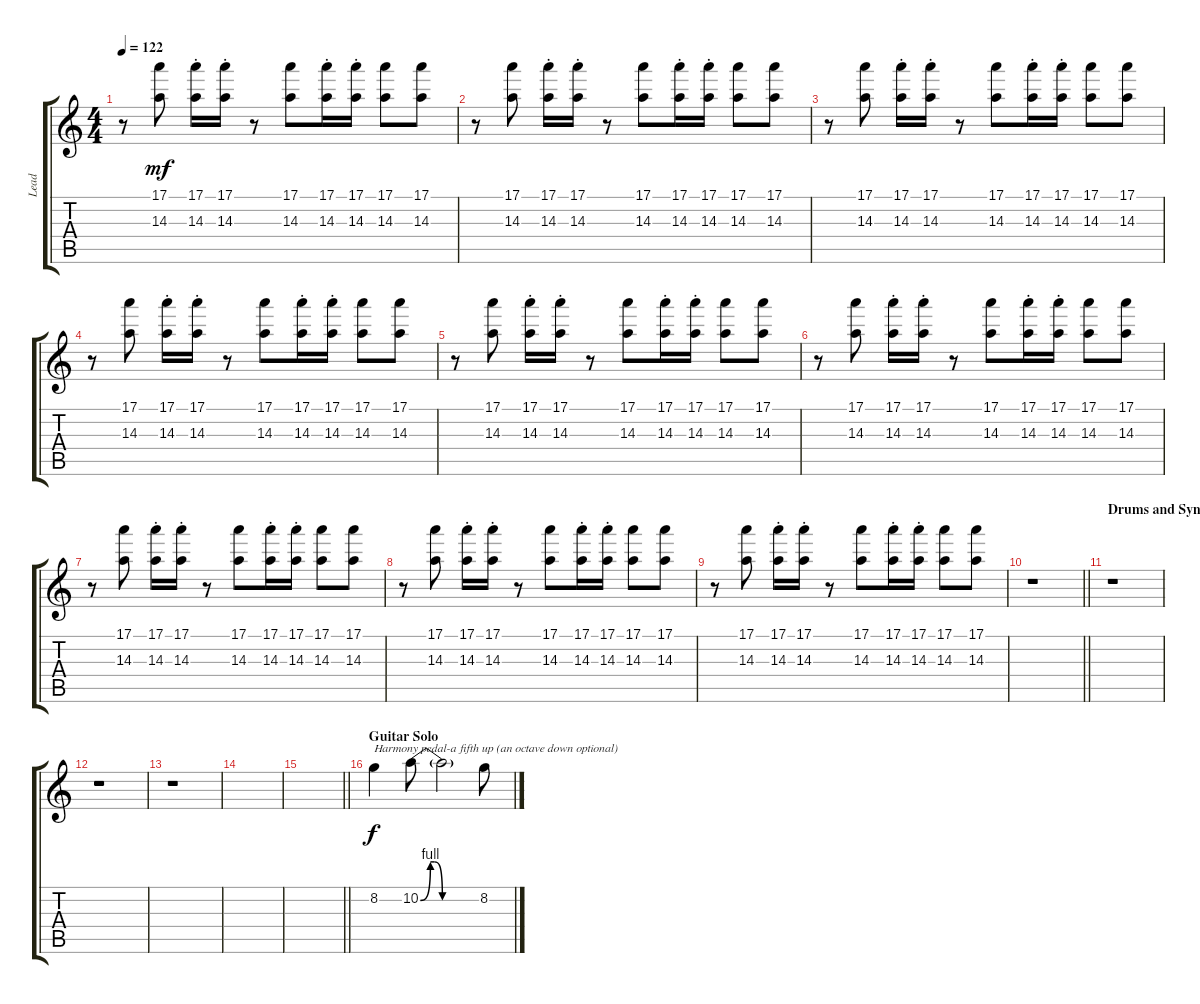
\track ("Lead" "Lead") {instrument overdrivenguitar}
\staff {score tabs}
\tuning (E4 B3 G3 D3 A2 E2) {hide}
\ts (4 4)
\tempo 122
\clef g2
\ks c
r.8{dy mf} (17.1 14.3).8 (17.1{st} 14.3{st}).16 (17.1{st} 14.3{st}).16 r.8 (17.1 14.3).8 (17.1{st} 14.3{st}).16 (17.1{st} 14.3{st}).16 (17.1 14.3).8 (17.1 14.3).8 |
r.8 (17.1 14.3).8 (17.1{st} 14.3{st}).16 (17.1{st} 14.3{st}).16 r.8 (17.1 14.3).8 (17.1{st} 14.3{st}).16 (17.1{st} 14.3{st}).16 (17.1 14.3).8 (17.1 14.3).8 |
r.8 (17.1 14.3).8 (17.1{st} 14.3{st}).16 (17.1{st} 14.3{st}).16 r.8 (17.1 14.3).8 (17.1{st} 14.3{st}).16 (17.1{st} 14.3{st}).16 (17.1 14.3).8 (17.1 14.3).8 |
r.8 (17.1 14.3).8 (17.1{st} 14.3{st}).16 (17.1{st} 14.3{st}).16 r.8 (17.1 14.3).8 (17.1{st} 14.3{st}).16 (17.1{st} 14.3{st}).16 (17.1 14.3).8 (17.1 14.3).8 |
r.8 (17.1 14.3).8 (17.1{st} 14.3{st}).16 (17.1{st} 14.3{st}).16 r.8 (17.1 14.3).8 (17.1{st} 14.3{st}).16 (17.1{st} 14.3{st}).16 (17.1 14.3).8 (17.1 14.3).8 |
r.8 (17.1 14.3).8 (17.1{st} 14.3{st}).16 (17.1{st} 14.3{st}).16 r.8 (17.1 14.3).8 (17.1{st} 14.3{st}).16 (17.1{st} 14.3{st}).16 (17.1 14.3).8 (17.1 14.3).8 |
r.8 (17.1 14.3).8 (17.1{st} 14.3{st}).16 (17.1{st} 14.3{st}).16 r.8 (17.1 14.3).8 (17.1{st} 14.3{st}).16 (17.1{st} 14.3{st}).16 (17.1 14.3).8 (17.1 14.3).8 |
r.8 (17.1 14.3).8 (17.1{st} 14.3{st}).16 (17.1{st} 14.3{st}).16 r.8 (17.1 14.3).8 (17.1{st} 14.3{st}).16 (17.1{st} 14.3{st}).16 (17.1 14.3).8 (17.1 14.3).8 |
r.8 (17.1 14.3).8 (17.1{st} 14.3{st}).16 (17.1{st} 14.3{st}).16 r.8 (17.1 14.3).8 (17.1{st} 14.3{st}).16 (17.1{st} 14.3{st}).16 (17.1 14.3).8 (17.1 14.3).8 |
\barLineRight lightlight
r.1 |
\section ("" "Drums and Synth")
r.1 |
r.1 |
r.1 |
|
\barLineRight lightlight
|
\section ("" "Guitar Solo")
8.2.4{txt "Harmony pedal-a fifth up (an octave down optional)" dy f} 10.2{be (custom 0 0 10 4 14 4 22 0 25 0 30 0 60 0)}.8 10.2{t}.2 8.2.8
